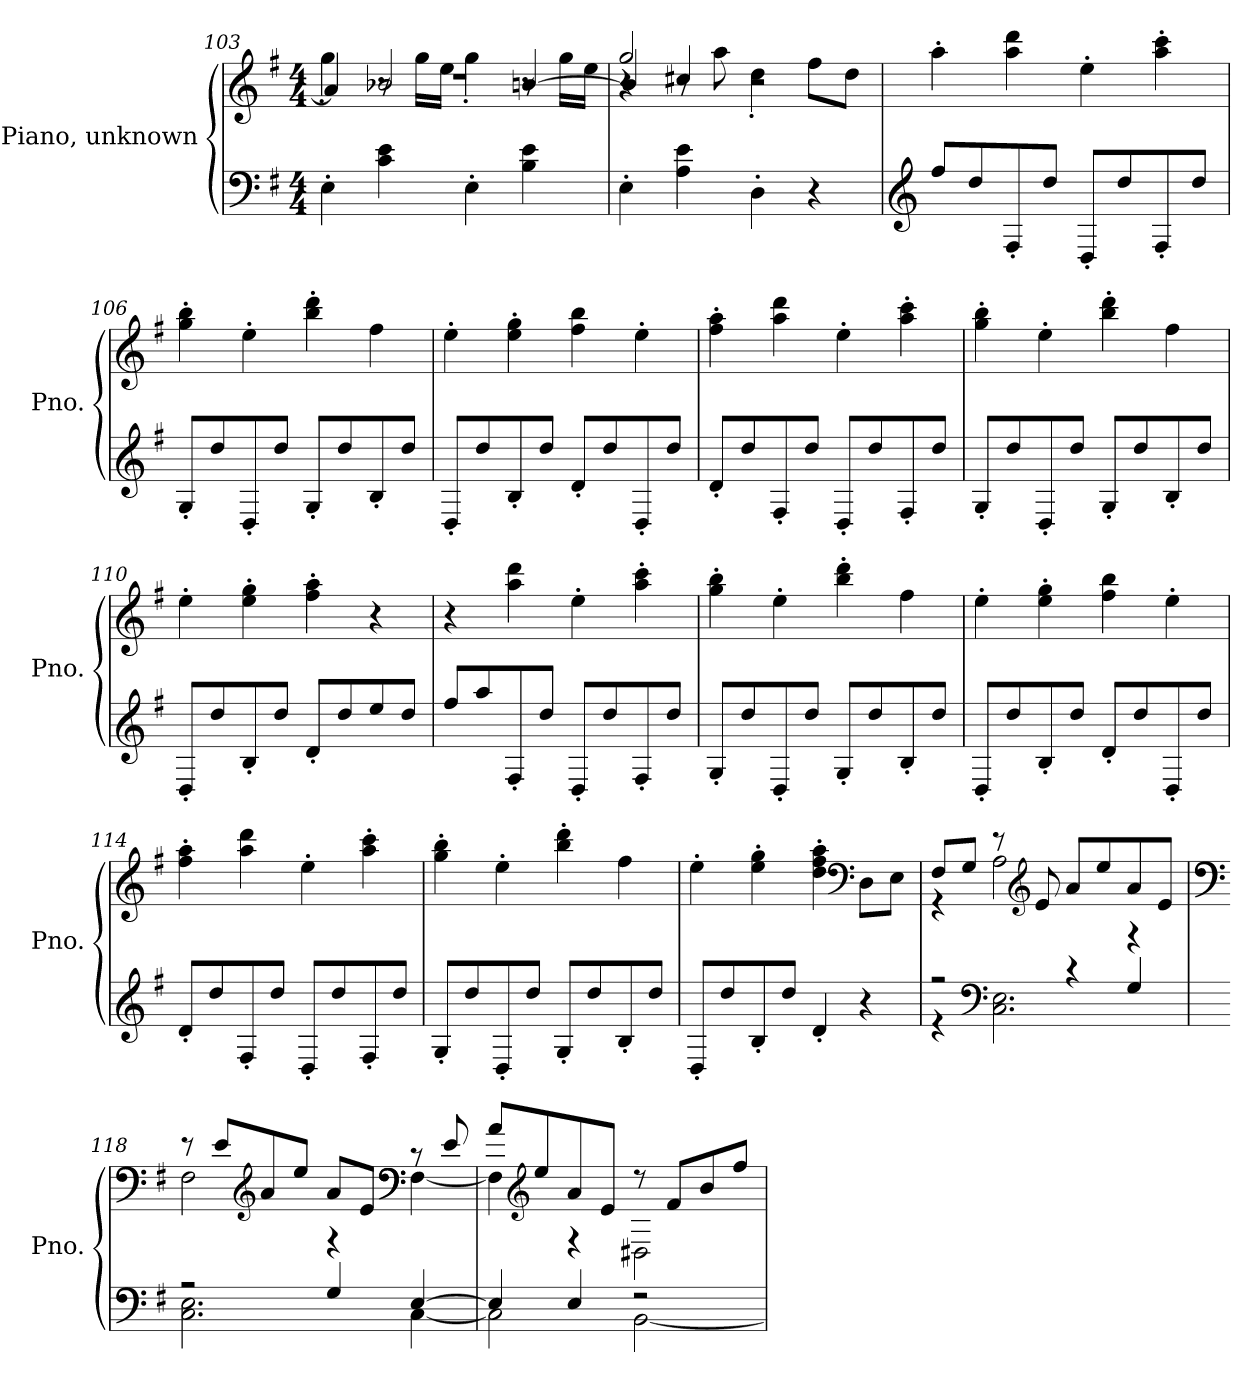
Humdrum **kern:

**kern	**kern
*part1	*part1
*staff2	*staff1
*I"Piano, unknown	*
*I'Pno.	*
*clefF4	*clefG2
*k[f#]	*k[f#]
*M4/4	*M4/4
=103	=103
*	*^
*	*	*^
4E'\	1r	4gg'\	4a/]
4c\ 4e\	.	8r	2b-X/
.	.	16gg\LL	.
.	.	16ee\JJ	.
4E'\	.	4gg'\	.
4B\ 4e\	.	8r	[4bn/
.	.	16gg\LL	.
.	.	16ee\JJ	.
=104	=104	=104	=104
4E'\	2gg/	4r	4b/]
4A\ 4e\	.	8r	4cc#X/
.	.	8aa\	.
4D'\	2r	4dd'\	2r
4r	.	8ff#\L	.
.	.	8dd\J	.
*	*v	*v	*v
!!LO:LB:g=z
=105	=105
*clefG2	*
8ff#/L	4aa'\
8dd/	.
8F#'/	4aa\ 4ddd\
8dd/J	.
8D'/L	4ee'\
8dd/	.
8F#'/	4aa\' 4ccc\'
8dd/J	.
=106	=106
8G'/L	4gg\' 4bb\'
8dd/	.
8D'/	4ee'\
8dd/J	.
8G'/L	4bb\' 4ddd\'
8dd/	.
8B'/	4ff#\
8dd/J	.
=107	=107
8D'/L	4ee'\
8dd/	.
8B'/	4ee\' 4gg\'
8dd/J	.
8d'/L	4ff#\ 4bb\
8dd/	.
8D'/	4ee'\
8dd/J	.
=108	=108
8d'/L	4ff#\' 4aa\'
8dd/	.
8F#'/	4aa\ 4ddd\
8dd/J	.
8D'/L	4ee'\
8dd/	.
8F#'/	4aa\' 4ccc\'
8dd/J	.
=109	=109
8G'/L	4gg\' 4bb\'
8dd/	.
8D'/	4ee'\
8dd/J	.
8G'/L	4bb\' 4ddd\'
8dd/	.
8B'/	4ff#\
8dd/J	.
!!LO:LB:g=z
=110	=110
8D'/L	4ee'\
8dd/	.
8B'/	4ee\' 4gg\'
8dd/J	.
8d'/L	4ff#\' 4aa\'
8dd/	.
8ee/	4r
8dd/J	.
=111	=111
8ff#/L	4r
8aa/	.
8F#'/	4aa\ 4ddd\
8dd/J	.
8D'/L	4ee'\
8dd/	.
8F#'/	4aa\' 4ccc\'
8dd/J	.
=112	=112
8G'/L	4gg\' 4bb\'
8dd/	.
8D'/	4ee'\
8dd/J	.
8G'/L	4bb\' 4ddd\'
8dd/	.
8B'/	4ff#\
8dd/J	.
=113	=113
8D'/L	4ee'\
8dd/	.
8B'/	4ee\' 4gg\'
8dd/J	.
8d'/L	4ff#\ 4bb\
8dd/	.
8D'/	4ee'\
8dd/J	.
=114	=114
8d'/L	4ff#\' 4aa\'
8dd/	.
8F#'/	4aa\ 4ddd\
8dd/J	.
8D'/L	4ee'\
8dd/	.
8F#'/	4aa\' 4ccc\'
8dd/J	.
!!LO:LB:g=z
=115	=115
8G'/L	4gg\' 4bb\'
8dd/	.
8D'/	4ee'\
8dd/J	.
8G'/L	4bb\' 4ddd\'
8dd/	.
8B'/	4ff#\
8dd/J	.
=116	=116
8D'/L	4ee'\
8dd/	.
8B'/	4ee\' 4gg\'
8dd/J	.
4d'/	4dd\' 4ff#\' 4aa\'
*	*clefF4
4r	8D\L
.	8E\J
=117	=117
*^	*^
2r	4r	8F#/L	4r
.	.	8G/J	.
*clefF4	*	*	*
.	2.C\ 2.E\	8r	2A\
*	*	*clefG2	*
.	.	8e/	.
4r	.	8a/L	.
.	.	8ee/	.
4G/	.	8a/	4r
.	.	8e/J	.
=118	=118	=118	=118
*	*	*clefF4	*
2r	2.C\ 2.E\	8r	2F#\
.	.	8e/L	.
*	*	*clefG2	*
.	.	8a/	.
.	.	8ee/J	.
4G/	.	8a/L	4r
.	.	8e/J	.
*	*	*clefF4	*
[4E/	[4C\	8r	[4F#\
.	.	8e/	.
!!LO:PB:g=z	!!
=119	=119	=119	=119
4E/]	2C\]	8a/L	4F#\]
*	*	*clefG2	*
.	.	8ee/	.
4E/	.	8a/	4r
.	.	8e/J	.
2r	[2BB\	8r	2D#X\
.	.	8f#/L	.
.	.	8b/	.
.	.	8ff#/J	.
*v	*v	*	*
*	*v	*v
=	=
*-	*-
